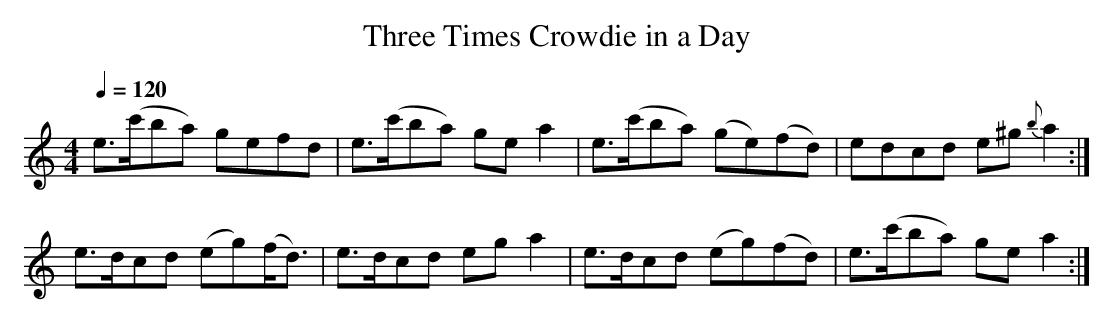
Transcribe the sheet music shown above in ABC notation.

X:1
T:Three Times Crowdie in a Day
M:4/4
L:1/8
Q:1/4=120
K:A Minor
e>(c'ba) gefd    |e>(c'ba) gea2|e>(c'ba) (ge)(fd)|edcd    e^g{b}a2:|
e>dcd   (eg)(f<d)|e>dcd    ega2|e>dcd    (eg)(fd)|e>(c'ba) ge   a2:|
